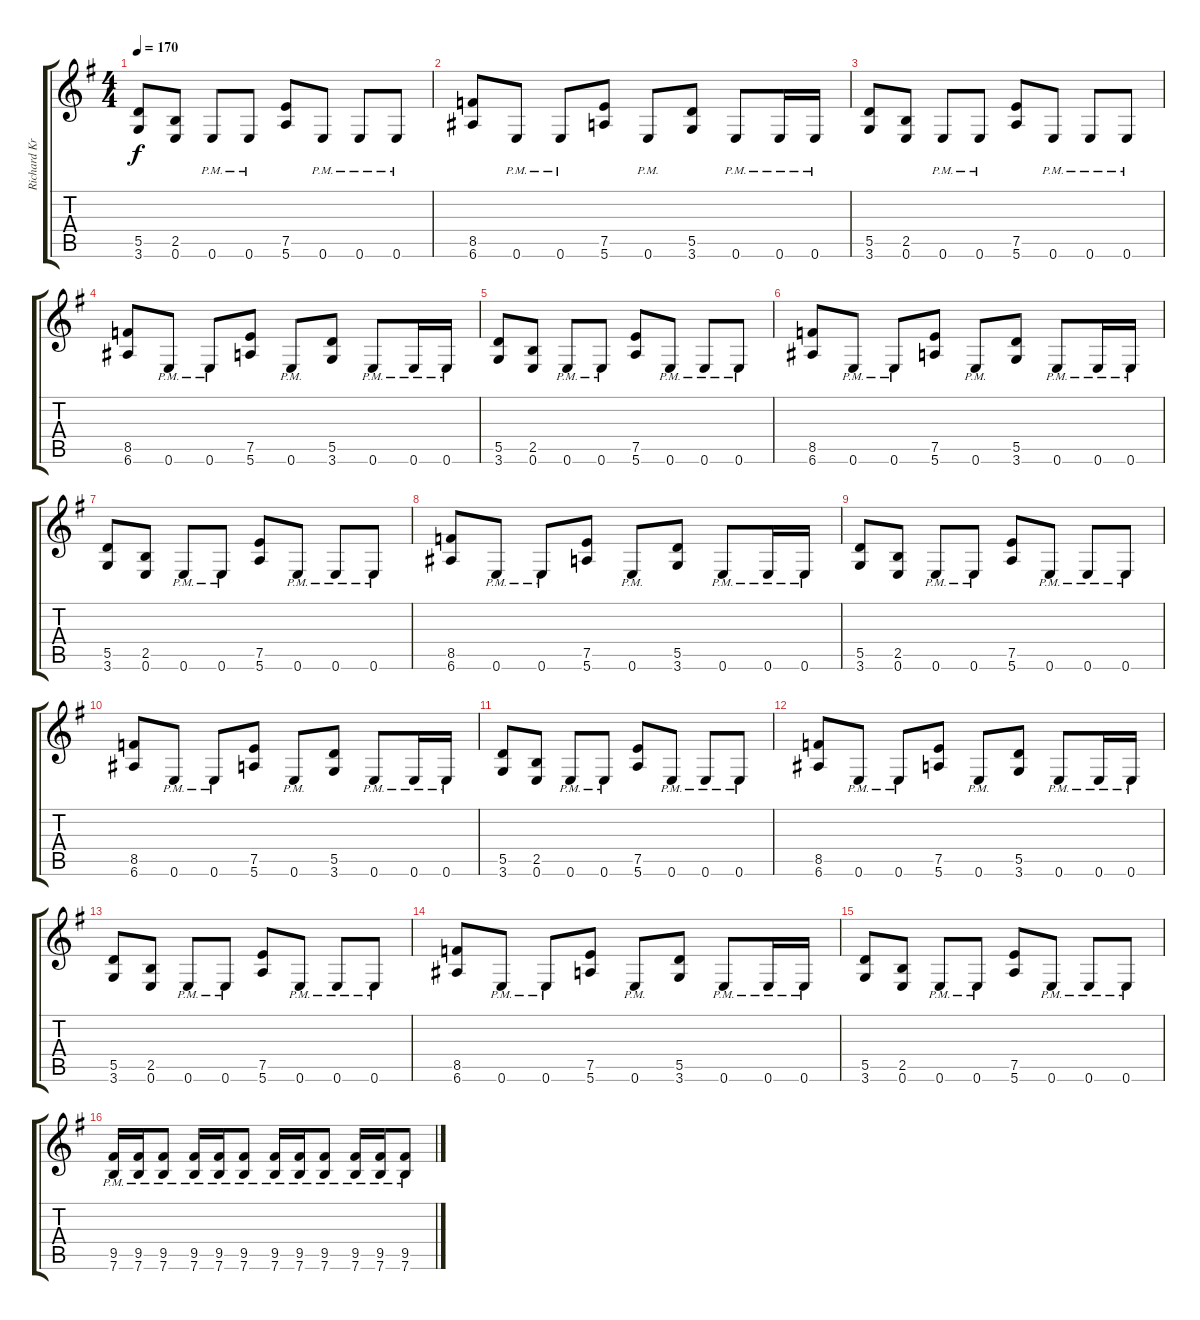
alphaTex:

\track ("Richard Kruspe - Guitar I" "Richard Kr") {instrument distortionguitar}
\staff {score tabs}
\tuning (E4 B3 G3 D3 A2 E2) {hide}
\ts (4 4)
\tempo 170
\clef g2
\ks g
(5.5 3.6).8{dy f} (2.5 0.6).8 0.6{pm}.8 0.6{pm}.8 (7.5 5.6).8 0.6{pm}.8 0.6{pm}.8 0.6{pm}.8 |
(8.5 6.6).8 0.6{pm}.8 0.6{pm}.8 (7.5 5.6).8 0.6{pm}.8 (5.5 3.6).8 0.6{pm}.8 0.6{pm}.16 0.6{pm}.16 |
(5.5 3.6).8 (2.5 0.6).8 0.6{pm}.8 0.6{pm}.8 (7.5 5.6).8 0.6{pm}.8 0.6{pm}.8 0.6{pm}.8 |
(8.5 6.6).8 0.6{pm}.8 0.6{pm}.8 (7.5 5.6).8 0.6{pm}.8 (5.5 3.6).8 0.6{pm}.8 0.6{pm}.16 0.6{pm}.16 |
(5.5 3.6).8 (2.5 0.6).8 0.6{pm}.8 0.6{pm}.8 (7.5 5.6).8 0.6{pm}.8 0.6{pm}.8 0.6{pm}.8 |
(8.5 6.6).8 0.6{pm}.8 0.6{pm}.8 (7.5 5.6).8 0.6{pm}.8 (5.5 3.6).8 0.6{pm}.8 0.6{pm}.16 0.6{pm}.16 |
(5.5 3.6).8 (2.5 0.6).8 0.6{pm}.8 0.6{pm}.8 (7.5 5.6).8 0.6{pm}.8 0.6{pm}.8 0.6{pm}.8 |
(8.5 6.6).8 0.6{pm}.8 0.6{pm}.8 (7.5 5.6).8 0.6{pm}.8 (5.5 3.6).8 0.6{pm}.8 0.6{pm}.16 0.6{pm}.16 |
(5.5 3.6).8 (2.5 0.6).8 0.6{pm}.8 0.6{pm}.8 (7.5 5.6).8 0.6{pm}.8 0.6{pm}.8 0.6{pm}.8 |
(8.5 6.6).8 0.6{pm}.8 0.6{pm}.8 (7.5 5.6).8 0.6{pm}.8 (5.5 3.6).8 0.6{pm}.8 0.6{pm}.16 0.6{pm}.16 |
(5.5 3.6).8 (2.5 0.6).8 0.6{pm}.8 0.6{pm}.8 (7.5 5.6).8 0.6{pm}.8 0.6{pm}.8 0.6{pm}.8 |
(8.5 6.6).8 0.6{pm}.8 0.6{pm}.8 (7.5 5.6).8 0.6{pm}.8 (5.5 3.6).8 0.6{pm}.8 0.6{pm}.16 0.6{pm}.16 |
(5.5 3.6).8 (2.5 0.6).8 0.6{pm}.8 0.6{pm}.8 (7.5 5.6).8 0.6{pm}.8 0.6{pm}.8 0.6{pm}.8 |
(8.5 6.6).8 0.6{pm}.8 0.6{pm}.8 (7.5 5.6).8 0.6{pm}.8 (5.5 3.6).8 0.6{pm}.8 0.6{pm}.16 0.6{pm}.16 |
(5.5 3.6).8 (2.5 0.6).8 0.6{pm}.8 0.6{pm}.8 (7.5 5.6).8 0.6{pm}.8 0.6{pm}.8 0.6{pm}.8 |
(9.5{pm} 7.6{pm}).16 (9.5{pm} 7.6{pm}).16 (9.5{pm} 7.6{pm}).8 (9.5{pm} 7.6{pm}).16 (9.5{pm} 7.6{pm}).16 (9.5{pm} 7.6{pm}).8 (9.5{pm} 7.6{pm}).16 (9.5{pm} 7.6{pm}).16 (9.5{pm} 7.6{pm}).8 (9.5{pm} 7.6{pm}).16 (9.5{pm} 7.6{pm}).16 (9.5{pm} 7.6{pm}).8
